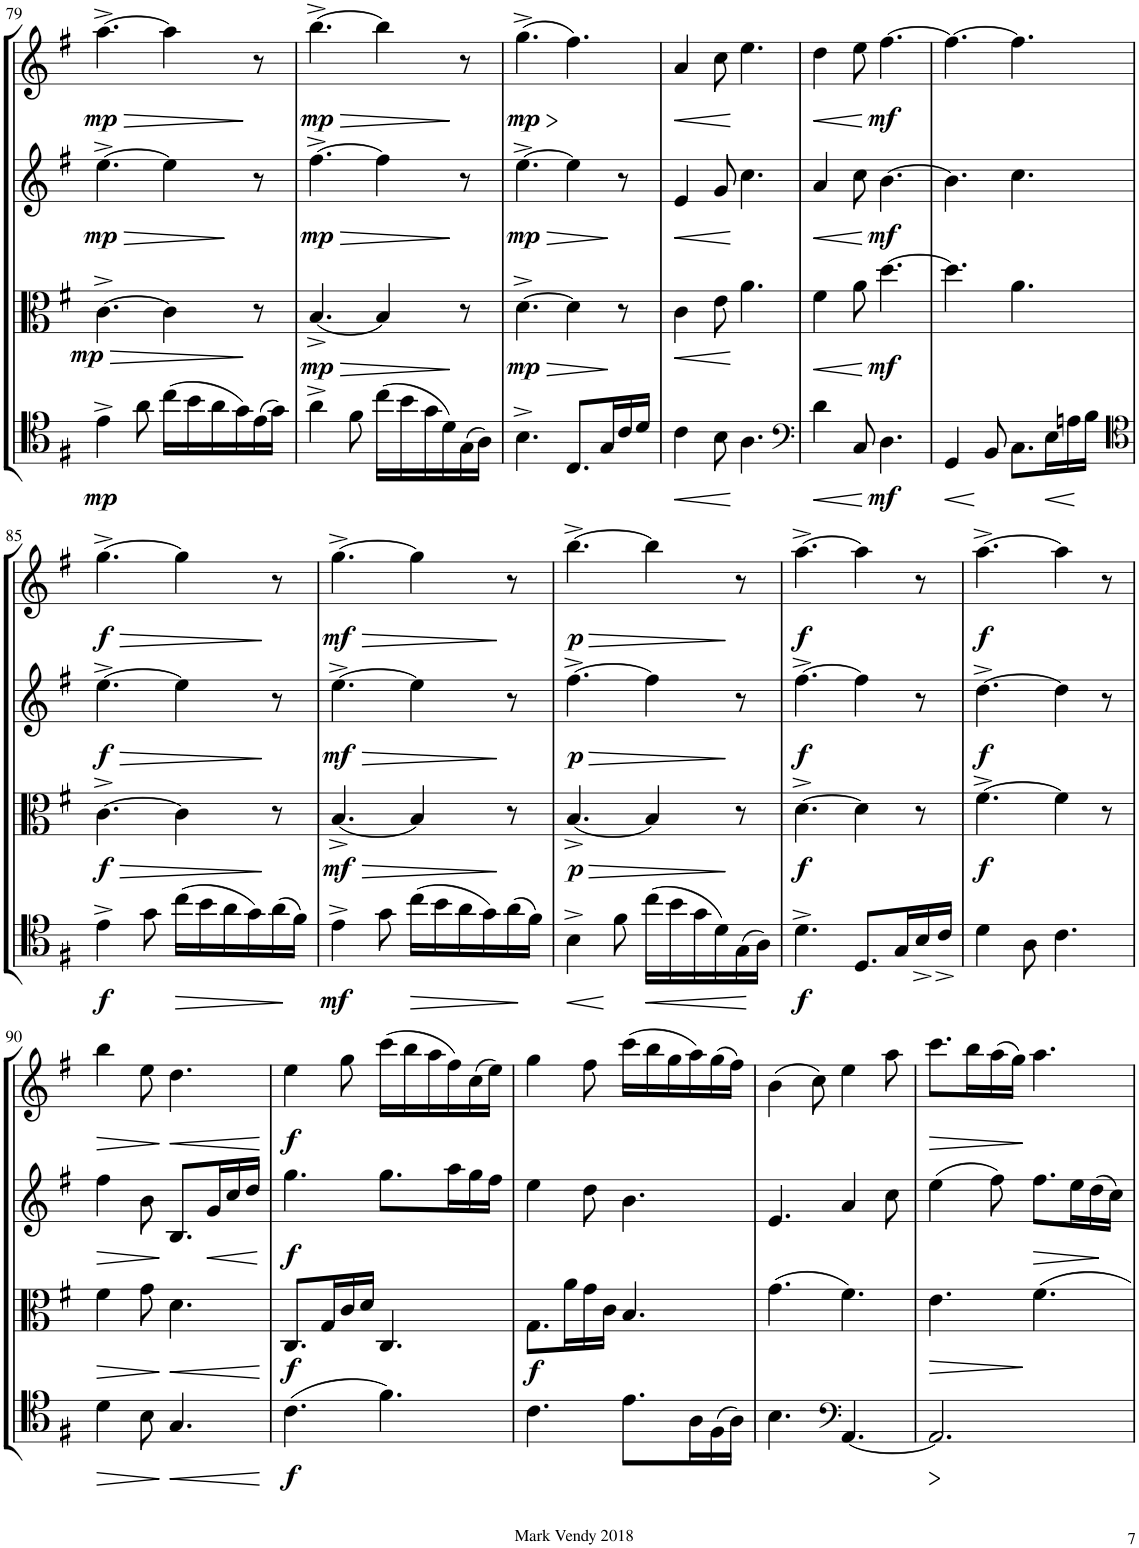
**kern	**dynam	**kern	**dynam	**kern	**dynam	**kern	**dynam
*part4	*part4	*part3	*part3	*part2	*part2	*part1	*part1
*staff4	*staff4	*staff3	*staff3	*staff2	*staff2	*staff1	*staff1
*I"Violoncello	*	*I"Viola	*	*I"Violin II	*	*I"Violin I	*
*I'Vc	*	*I'Vla	*	*I'Vln	*	*I'Vln	*
!!LO:PB:g=z
*clefC4	*	*clefC3	*	*clefG2	*	*clefG2	*
*k[f#]	*	*k[f#]	*	*k[f#]	*	*k[f#]	*
*M6/8	*	*M6/8	*	*M6/8	*	*M6/8	*
=79	=79	=79	=79	=79	=79	=79	=79
!	!LO:DY:b	!	!LO:HP:b	!	!LO:HP:b	!	!LO:HP:b
!	!	!	!LO:DY:n=1:b	!	!LO:DY:n=1:b	!	!LO:DY:n=1:b
4e^\	mp	[4.c^\	> mp	[4.ee^\	> mp	[4.aa^\	> mp
8a\	.	.	.	.	.	.	.
(16cc\LL	.	4c\]	.	4ee\]	.	4aa\]	.
16b\	.	.	.	.	.	.	.
16a\	.	.	.	.	.	.	.
16g\)	.	.	.	.	.	.	.
(16e\	.	8r	.	8r	.	8r	]
16g\JJ)	.	.	.	.	.	.	.
=80	=80	=80	=80	=80	=80	=80	=80
!	!	!	!LO:HP:b	!	!LO:HP:b	!	!LO:HP:b
!	!	!	!LO:DY:n=1:b	!	!LO:DY:n=1:b	!	!LO:DY:n=1:b
4a^\	.	[4.B^/	> mp	[4.ff#^\	> mp	[4.bb^\	> mp
8f#\	.	.	.	.	.	.	.
(16cc\LL	.	4B/]	.	4ff#\]	.	4bb\]	.
16b\	.	.	.	.	.	.	.
16g\	.	.	.	.	.	.	.
16d\)	.	.	.	.	.	.	.
(16G\	.	8r	]	8r	]	8r	]
16A\JJ)	.	.	.	.	.	.	.
=81	=81	=81	=81	=81	=81	=81	=81
!	!	!	!LO:HP:b	!	!LO:HP:b	!	!LO:HP:b
!	!	!	!LO:DY:n=1:b	!	!LO:DY:n=1:b	!	!LO:DY:n=1:b
4.B^\	.	[4.d^\	> mp	[4.ee^\	> mp	(4.gg^\	> mp
8.C/L	.	4d\]	.	4ee\]	.	4.ff#\)	]
16G/L	.	.	.	.	.	.	.
16c/	.	8r	]	8r	]	.	.
16d/JJ	.	.	.	.	.	.	.
=82	=82	=82	=82	=82	=82	=82	=82
!	!LO:HP:b	!	!LO:HP:b	!	!LO:HP:b	!	!LO:HP:b
4c\	<	4c\	<	4e/	<	4a/	<
8B\	.	8e\	.	8g/	.	8cc\	.
4.A\	.	4.a\	]	4.cc\	]	4.ee\	[
=83	=83	=83	=83	=83	=83	=83	=83
*clefF4	*	*	*	*	*	*	*
!	!LO:HP:b	!	!LO:HP:b	!	!LO:HP:b	!	!LO:HP:b
4d\	<	4f#\	<	4a/	<	4dd\	<
8C/	.	8a\	.	8cc\	.	8ee\	.
!	!LO:DY:n=1:b	!	!LO:DY:n=1:b	!	!LO:DY:n=1:b	!	!LO:DY:n=1:b
4.D\	[ mf	[4.dd\	[ mf	[4.b\	[ mf	[4.ff#\	[ mf
=84	=84	=84	=84	=84	=84	=84	=84
!	!LO:HP:b	!	!	!	!	!	!
4GG/	<	4.dd\]	.	4.b\]	.	4.ff#\_	.
8BB/	[	.	.	.	.	.	.
8.C\L	.	4.a\	.	4.cc\	.	4.ff#\]	.
!	!LO:HP:b	!	!	!	!	!	!
16E\L	<	.	.	.	.	.	.
16An\	.	.	.	.	.	.	.
16B\JJ	[	.	.	.	.	.	.
!!LO:LB:g=z
=85	=85	=85	=85	=85	=85	=85	=85
*clefC4	*	*	*	*	*	*	*
!	!LO:DY:b	!	!LO:HP:b	!	!LO:HP:b	!	!LO:HP:b
!	!	!	!LO:DY:n=1:b	!	!LO:DY:n=1:b	!	!LO:DY:n=1:b
4e^\	f	[4.c^\	> f	[4.ee^\	> f	[4.gg^\	> f
8g\	.	.	.	.	.	.	.
!	!LO:HP:b	!	!	!	!	!	!
(16cc\LL	>	4c\]	.	4ee\]	.	4gg\]	.
16b\	.	.	.	.	.	.	.
16a\	.	.	.	.	.	.	.
16g\)	.	.	.	.	.	.	.
(16a\	.	8r	[	8r	[	8r	]
16f#\JJ)	[	.	.	.	.	.	.
=86	=86	=86	=86	=86	=86	=86	=86
!	!LO:DY:b	!	!LO:HP:b	!	!LO:HP:b	!	!LO:HP:b
!	!	!	!LO:DY:n=1:b	!	!LO:DY:n=1:b	!	!LO:DY:n=1:b
4e^\	mf	[4.B^/	> mf	[4.ee^\	> mf	[4.gg^\	> mf
8g\	.	.	.	.	.	.	.
!	!LO:HP:b	!	!	!	!	!	!
(16cc\LL	>	4B/]	.	4ee\]	.	4gg\]	.
16b\	.	.	.	.	.	.	.
16a\	.	.	.	.	.	.	.
16g\)	.	.	.	.	.	.	.
(16a\	.	8r	]	8r	]	8r	]
16f#\JJ)	]	.	.	.	.	.	.
=87	=87	=87	=87	=87	=87	=87	=87
!	!LO:HP:b	!	!LO:HP:b	!	!LO:HP:b	!	!LO:HP:b
!	!	!	!LO:DY:n=1:b	!	!LO:DY:n=1:b	!	!LO:DY:n=1:b
4B^\	<	[4.B^/	> p	[4.ff#^\	> p	[4.bb^\	> p
8f#\	]	.	.	.	.	.	.
!	!LO:HP:b	!	!	!	!	!	!
(16cc\LL	<	4B/]	.	4ff#\]	.	4bb\]	.
16b\	.	.	.	.	.	.	.
16g\	.	.	.	.	.	.	.
16d\)	.	.	.	.	.	.	.
(16G\	.	8r	]	8r	]	8r	]
16A\JJ)	[	.	.	.	.	.	.
=88	=88	=88	=88	=88	=88	=88	=88
!	!LO:DY:b	!	!LO:DY:b	!	!LO:DY:b	!	!LO:DY:b
4.d^\	f	[4.d^\	f	[4.ff#^\	f	[4.aa^\	f
8.D/L	.	4d\]	.	4ff#\]	.	4aa\]	.
16G/L	.	.	.	.	.	.	.
16B^/	.	8r	.	8r	.	8r	.
16c^/JJ	.	.	.	.	.	.	.
=89	=89	=89	=89	=89	=89	=89	=89
!	!	!	!LO:DY:b	!	!LO:DY:b	!	!LO:DY:b
4d\	.	[4.f#^\	f	[4.dd^\	f	[4.aa^\	f
8A\	.	.	.	.	.	.	.
4.c\	.	4f#\]	.	4dd\]	.	4aa\]	.
.	.	8r	.	8r	.	8r	.
!!LO:LB:g=z
=90	=90	=90	=90	=90	=90	=90	=90
!	!LO:HP:b	!	!LO:HP:b	!	!LO:HP:b	!	!LO:HP:b
4d\	>	4f#\	>	4ff#\	>	4bb\	>
8B\	.	8g\	.	8b\	.	8ee\	.
!	!LO:HP:n=1:b	!	!LO:HP:n=1:b	!	!	!	!LO:HP:n=1:b
4.G/	[ <	4.d\	] <	8.B/L	]	4.dd\	] <
!	!	!	!	!	!LO:HP:b	!	!
.	.	.	.	16g/L	<	.	.
.	.	.	.	16cc/	.	.	.
.	.	.	.	16dd/JJ	]	.	.
.	]	.	]	.	.	.	[
=91	=91	=91	=91	=91	=91	=91	=91
!	!LO:DY:b	!	!LO:DY:b	!	!LO:DY:b	!	!LO:DY:b
(4.c\	f	8.C/L	f	4.gg\	f	4ee\	f
.	.	16G/L	.	.	.	.	.
.	.	16c/	.	.	.	8gg\	.
.	.	16d/JJ	.	.	.	.	.
4.f#\)	.	4.C/	.	8.gg\L	.	(16ccc\LL	.
.	.	.	.	.	.	16bb\	.
.	.	.	.	.	.	16aa\	.
.	.	.	.	16aa\L	.	16ff#\)	.
.	.	.	.	16gg\	.	(16cc\	.
.	.	.	.	16ff#\JJ	.	16ee\JJ)	.
=92	=92	=92	=92	=92	=92	=92	=92
!	!	!	!LO:DY:b	!	!	!	!
4.c\	.	8.G\L	f	4ee\	.	4gg\	.
.	.	16a\L	.	.	.	.	.
.	.	16g\	.	8dd\	.	8ff#\	.
.	.	16c\JJ	.	.	.	.	.
8.e\L	.	4.B/	.	4.b\	.	(16ccc\LL	.
.	.	.	.	.	.	16bb\	.
.	.	.	.	.	.	16gg\	.
16A\L	.	.	.	.	.	16aa\)	.
(16F#\	.	.	.	.	.	(16gg\	.
16A\JJ)	.	.	.	.	.	16ff#\JJ)	.
=93	=93	=93	=93	=93	=93	=93	=93
4.B\	.	(4.g\	.	4.e/	.	(4b\	.
.	.	.	.	.	.	8cc\)	.
*clefF4	*	*	*	*	*	*	*
[4.AA/	.	4.f#\)	.	4a/	.	4ee\	.
.	.	.	.	8cc\	.	8aa\	.
.	[	.	.	.	.	.	.
=94	=94	=94	=94	=94	=94	=94	=94
!	!	!	!	!	!	!	!LO:HP:b
2.AA/]	.	4.e\	.	(4ee\	.	8.ccc\L	>
.	.	.	.	.	.	16bb\L	.
.	.	.	.	8ff#\)	.	(16aa\	.
.	.	.	.	.	.	16gg\JJ)	.
.	.	4.f#\	[	8.ff#\L	.	4.aa\	]
.	.	.	.	16ee\L	.	.	.
.	.	.	.	(16dd\	.	.	.
.	.	.	.	16cc\JJ)	[	.	.
=	=	=	=	=	=	=	=
*-	*-	*-	*-	*-	*-	*-	*-
